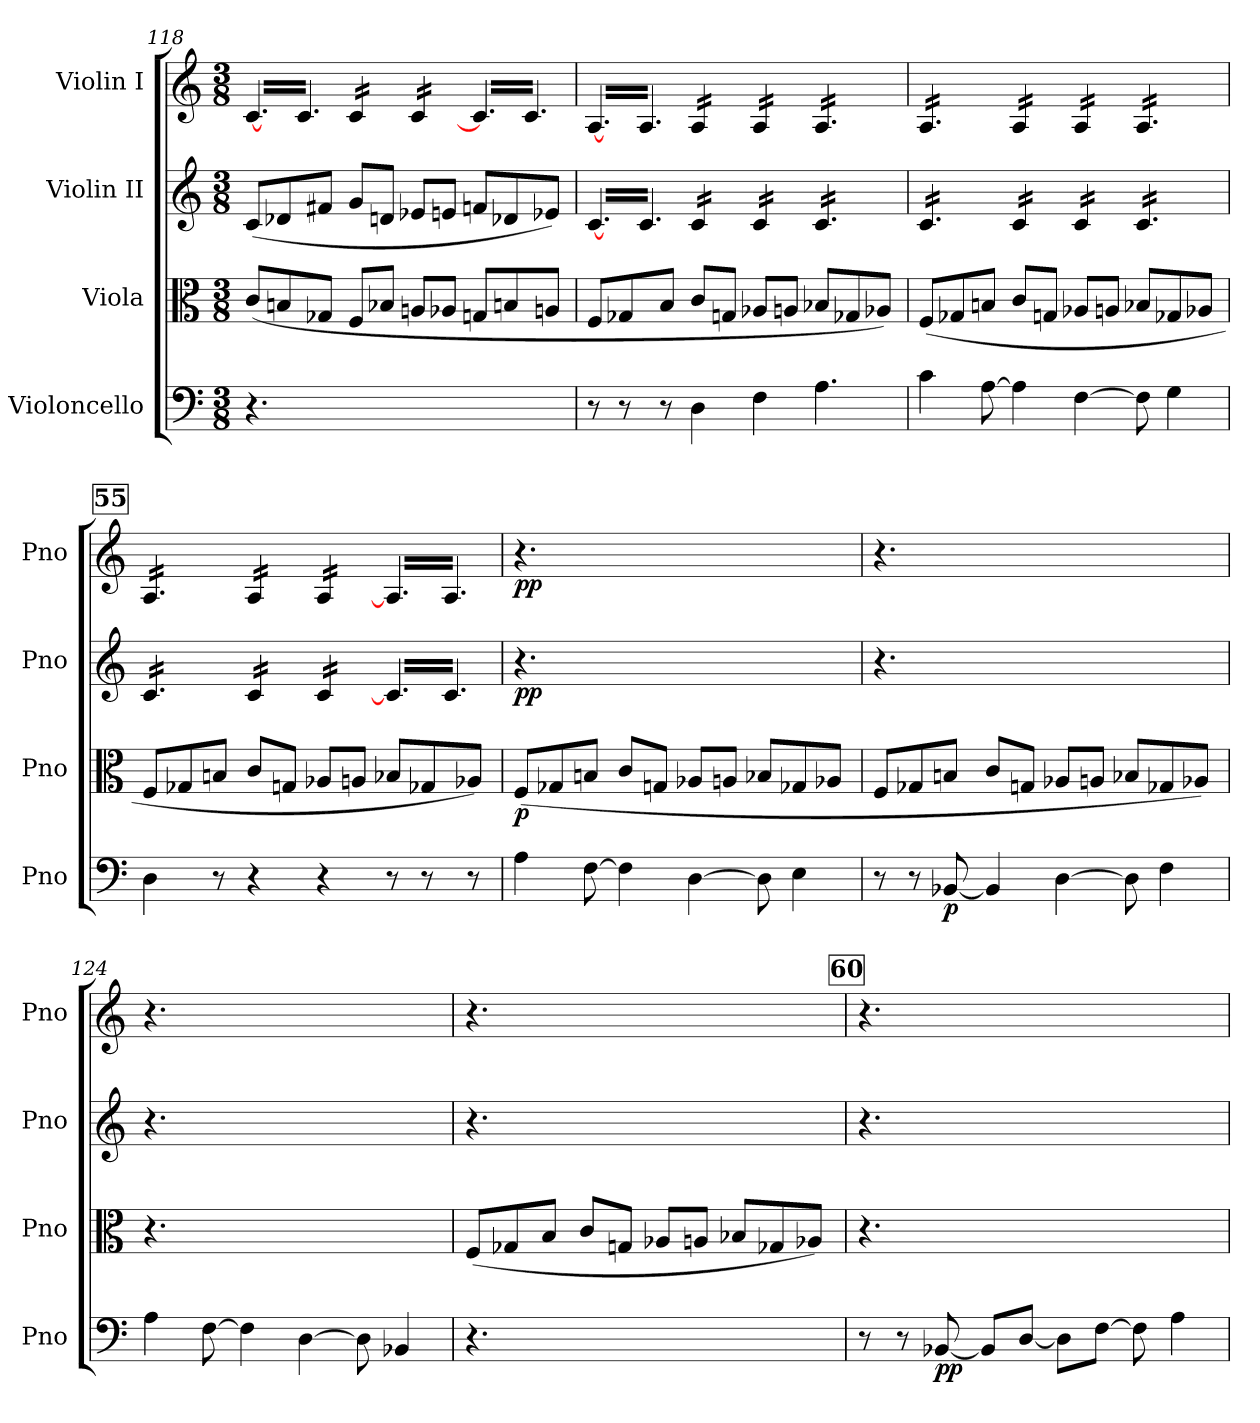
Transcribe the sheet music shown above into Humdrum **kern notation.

**kern	**dynam	**kern	**dynam	**kern	**dynam	**kern	**dynam
*part4	*part4	*part3	*part3	*part2	*part2	*part1	*part1
*staff4	*staff4	*staff3	*staff3	*staff2	*staff2	*staff1	*staff1
*I"Violoncello	*	*I"Viola	*	*I"Violin II	*	*I"Violin I	*
*I'Pno	*	*I'Pno	*	*I'Pno	*	*I'Pno	*
!!LO:LB:g=z
*clefF4	*	*clefC3	*	*clefG2	*	*clefG2	*
*k[]	*	*k[]	*	*k[]	*	*k[]	*
*M3/8	*	*M3/8	*	*M3/8	*	*M3/8	*
=118	=118	=118	=118	=118	=118	=118	=118
*	*	*	*	*	*	*tremolo	*
4.r	.	(>8c/L	.	(<8c/L	.	[16c/LL	.
.	.	.	.	.	.	16c/	.
.	.	8Bni/	.	8d-X/	.	16c/	.
.	.	.	.	.	.	16c/	.
.	.	8G-X/J	.	8f#X/J	.	16c/	.
.	.	.	.	.	.	16c/JJ	.
2..ryy	.	8F/L	.	8g/L	.	16c/LL	.
.	.	.	.	.	.	16c/	.
.	.	8B-X/J	.	8dn/J	.	16c/	.
.	.	.	.	.	.	16c/JJ	.
.	.	8Ani/L	.	8e-X/L	.	16c/LL	.
.	.	.	.	.	.	16c/	.
.	.	8A-X/J	.	8en/J	.	16c/	.
.	.	.	.	.	.	16c/JJ	.
.	.	8Gn/L	.	8fn/L	.	16c/]LL	.
.	.	.	.	.	.	16c/	.
.	.	8Bn/	.	8d-X/	.	16c/	.
.	.	.	.	.	.	16c/	.
.	.	8An/J	.	8e-X/J)	.	16c/	.
.	.	.	.	.	.	16c/JJ	.
=119	=119	=119	=119	=119	=119	=119	=119
*	*	*	*	*tremolo	*	*	*
8r	.	8F/L	.	[16c/LL	.	[16A/LL	.
.	.	.	.	16c/	.	16A/	.
8r	.	8G-X/	.	16c/	.	16A/	.
.	.	.	.	16c/	.	16A/	.
8r	.	8B/J	.	16c/	.	16A/	.
.	.	.	.	16c/JJ	.	16A/JJ	.
4D\	.	8c/L	.	16c/LL	.	16A/LL	.
.	.	.	.	16c/	.	16A/	.
.	.	8Gn/J	.	16c/	.	16A/	.
.	.	.	.	16c/JJ	.	16A/JJ	.
4F\	.	8A-X/L	.	16c/LL	.	16A/LL	.
.	.	.	.	16c/	.	16A/	.
.	.	8An/J	.	16c/	.	16A/	.
.	.	.	.	16c/JJ	.	16A/JJ	.
4.A\	.	8B-X/L	.	16c/LL	.	16A/LL	.
.	.	.	.	16c/	.	16A/	.
.	.	8G-X/	.	16c/	.	16A/	.
.	.	.	.	16c/	.	16A/	.
.	.	8A-X/J)	.	16c/	.	16A/	.
.	.	.	.	16c/JJ	.	16A/JJ	.
!!LO:LB:g=z
=120	=120	=120	=120	=120	=120	=120	=120
4c\	.	(>8F/L	.	16c/LL	.	16A/LL	.
.	.	.	.	16c/	.	16A/	.
.	.	8G-X/	.	16c/	.	16A/	.
.	.	.	.	16c/	.	16A/	.
[8A\	.	8Bni/J	.	16c/	.	16A/	.
.	.	.	.	16c/JJ	.	16A/JJ	.
4A\]	.	8c/L	.	16c/LL	.	16A/LL	.
.	.	.	.	16c/	.	16A/	.
.	.	8Gn/J	.	16c/	.	16A/	.
.	.	.	.	16c/JJ	.	16A/JJ	.
[4F\	.	8A-X/L	.	16c/LL	.	16A/LL	.
.	.	.	.	16c/	.	16A/	.
.	.	8An/J	.	16c/	.	16A/	.
.	.	.	.	16c/JJ	.	16A/JJ	.
8F\]	.	8B-X/L	.	16c/LL	.	16A/LL	.
.	.	.	.	16c/	.	16A/	.
4G\	.	8G-X/	.	16c/	.	16A/	.
.	.	.	.	16c/	.	16A/	.
.	.	8A-X/J	.	16c/	.	16A/	.
.	.	.	.	16c/JJ	.	16A/JJ	.
!!LO:REH:place=s1:a:fs=14:t=55
=121	=121	=121	=121	=121	=121	=121	=121
4D\	.	8F/L	.	16c/LL	.	16A/LL	.
.	.	.	.	16c/	.	16A/	.
.	.	8G-X/	.	16c/	.	16A/	.
.	.	.	.	16c/	.	16A/	.
8r	.	8Bni/J	.	16c/	.	16A/	.
.	.	.	.	16c/JJ	.	16A/JJ	.
4r	.	8c/L	.	16c/LL	.	16A/LL	.
.	.	.	.	16c/	.	16A/	.
.	.	8Gn/J	.	16c/	.	16A/	.
.	.	.	.	16c/JJ	.	16A/JJ	.
4r	.	8A-X/L	.	16c/LL	.	16A/LL	.
.	.	.	.	16c/	.	16A/	.
.	.	8An/J	.	16c/	.	16A/	.
.	.	.	.	16c/JJ	.	16A/JJ	.
8r	.	8B-X/L	.	16c/]LL	.	16A/]LL	.
.	.	.	.	16c/	.	16A/	.
8r	.	8G-X/	.	16c/	.	16A/	.
.	.	.	.	16c/	.	16A/	.
8r	.	8A-X/J)	.	16c/	.	16A/	.
.	.	.	.	16c/JJ	.	16A/JJ	.
*	*	*	*	*	*	*Xtremolo	*
*	*	*	*	*Xtremolo	*	*	*
!!LO:PB:g=z
=122	=122	=122	=122	=122	=122	=122	=122
!	!	!	!LO:DY:b	!	!LO:DY:b	!	!LO:DY:b
4A\	.	(>8F/L	p	4.r	pp	4.r	pp
.	.	8G-X/	.	.	.	.	.
[8F\	.	8Bni/J	.	.	.	.	.
4F\]	.	8c/L	.	2..ryy	.	2..ryy	.
.	.	8Gn/J	.	.	.	.	.
[4D\	.	8A-X/L	.	.	.	.	.
.	.	8An/J	.	.	.	.	.
8D\]	.	8B-X/L	.	.	.	.	.
4E\	.	8G-X/	.	.	.	.	.
.	.	8A-X/J	.	.	.	.	.
=123	=123	=123	=123	=123	=123	=123	=123
8r	.	8F/L	.	4.r	.	4.r	.
8r	.	8G-X/	.	.	.	.	.
!	!LO:DY:b	!	!	!	!	!	!
[8BB-X/	p	8Bni/J	.	.	.	.	.
4BB-/]	.	8c/L	.	2..ryy	.	2..ryy	.
.	.	8Gn/J	.	.	.	.	.
[4D\	.	8A-X/L	.	.	.	.	.
.	.	8An/J	.	.	.	.	.
8D\]	.	8B-X/L	.	.	.	.	.
4F\	.	8G-X/	.	.	.	.	.
.	.	8A-X/J)	.	.	.	.	.
=124	=124	=124	=124	=124	=124	=124	=124
4A\	.	4.r	.	4.r	.	4.r	.
[8F\	.	.	.	.	.	.	.
4F\]	.	2..ryy	.	2..ryy	.	2..ryy	.
[4D\	.	.	.	.	.	.	.
8D\]	.	.	.	.	.	.	.
4BB-X/	.	.	.	.	.	.	.
!!LO:LB:g=z
=125	=125	=125	=125	=125	=125	=125	=125
!	!	!	!LO:DY:b	!	!	!	!
!	!	!	!LO:DY:n=1:b	!	!	!	!
4.r	.	(<8F/L	other-dynamics p	4.r	.	4.r	.
.	.	8G-X/	.	.	.	.	.
.	.	8B/J	.	.	.	.	.
2..ryy	.	8c/L	.	2..ryy	.	2..ryy	.
.	.	8Gn/J	.	.	.	.	.
.	.	8A-X/L	.	.	.	.	.
.	.	8An/J	.	.	.	.	.
.	.	8B-X/L	.	.	.	.	.
.	.	8G-X/	.	.	.	.	.
.	.	8A-X/J)	.	.	.	.	.
!!LO:REH:place=s1:a:fs=14:t=60
=126	=126	=126	=126	=126	=126	=126	=126
8r	.	4.r	.	4.r	.	4.r	.
8r	.	.	.	.	.	.	.
!	!LO:DY:b	!	!	!	!	!	!
[8BB-X/	pp	.	.	.	.	.	.
8BB-/L]	.	2..ryy	.	2..ryy	.	2..ryy	.
[8D/J	.	.	.	.	.	.	.
8D\L]	.	.	.	.	.	.	.
[8F\J	.	.	.	.	.	.	.
8F\]	.	.	.	.	.	.	.
4A\	.	.	.	.	.	.	.
=	=	=	=	=	=	=	=
*-	*-	*-	*-	*-	*-	*-	*-
